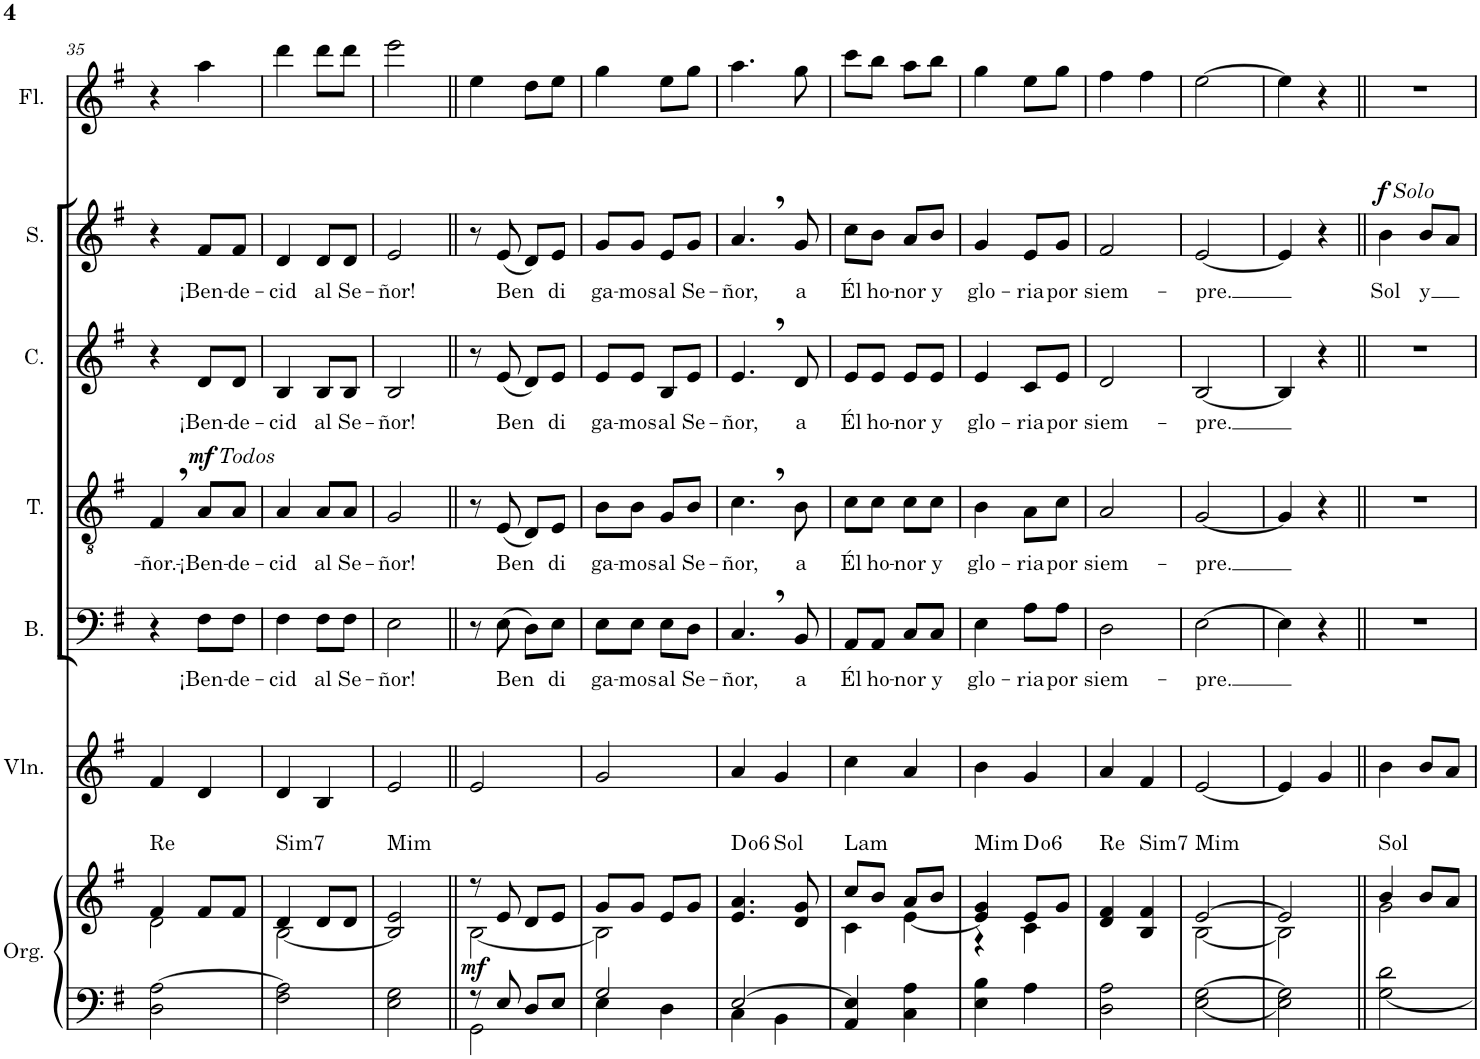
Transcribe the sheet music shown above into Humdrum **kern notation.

**kern	**kern	**dynam	**harte	**kern	**kern	**text	**kern	**text	**dynam	**kern	**text	**kern	**text	**dynam	**kern
*part7	*part7	*part7	*part7	*part6	*part5	*part5	*part4	*part4	*part4	*part3	*part3	*part2	*part2	*part2	*part1
*staff8	*staff7	*staff7/8	*	*staff6	*staff5	*staff5	*staff4	*staff4	*staff4	*staff3	*staff3	*staff2	*staff2	*staff2	*staff1
*I"Órgano	*	*	*	*I"Violín	*I"Bajo	*	*I"Tenor	*	*	*I"Contralto	*	*I"Soprano	*	*	*I"Flauta
*	*	*	*	*I'Vln.	*I'B.	*	*I'T.	*	*	*I'C.	*	*I'S.	*	*	*I'Fl.
!!LO:PB:g=z
*clefF4	*clefG2	*	*	*clefG2	*clefF4	*	*clefGv2	*	*	*clefG2	*	*clefG2	*	*	*clefG2
*k[f#]	*k[f#]	*	*	*k[f#]	*k[f#]	*	*k[f#]	*	*	*k[f#]	*	*k[f#]	*	*	*k[f#]
*M2/4	*M2/4	*	*	*M2/4	*M2/4	*	*M2/4	*	*	*M2/4	*	*M2/4	*	*	*M2/4
=35	=35	=35	=35	=35	=35	=35	=35	=35	=35	=35	=35	=35	=35	=35	=35
*	*^	*	*	*	*	*	*	*	*	*	*	*	*	*	*
!	!	!	!	!LO:H:kt=Re	!	!	!	!	!LO:LY:b	!	!	!	!	!	!	!
2D\ [2A\	4f#/	2d\	.	N	4f#/	4r	.	4F#,/	-ñor.-	.	4r	.	4r	.	.	4r
!	!	!	!	!	!	!	!	!LO:TX:a:i:t=Todos	!	!	!	!	!	!	!	!
!	!	!	!	!	!	!	!LO:LY:b	!	!LO:LY:b	!LO:DY:a	!	!LO:LY:b	!	!LO:LY:b	!	!
.	8f#/L	.	.	.	4d/	8F#\L	¡Ben-	8A/L	¡Ben-	mf	8d/L	¡Ben-	8f#/L	¡Ben-	.	4aa\
!	!	!	!	!	!	!	!LO:LY:b	!	!LO:LY:b	!	!	!LO:LY:b	!	!LO:LY:b	!	!
.	8f#/J	.	.	.	.	8F#\J	-de-	8A/J	-de-	.	8d/J	-de-	8f#/J	-de-	.	.
=36	=36	=36	=36	=36	=36	=36	=36	=36	=36	=36	=36	=36	=36	=36	=36	=36
!	!	!	!	!LO:H:kt=Sim7	!	!	!LO:LY:b	!	!LO:LY:b	!	!	!LO:LY:b	!	!LO:LY:b	!	!
2F#\ 2A\]	4d/	[2B\	.	N	4d/	4F#\	-cid	4A/	-cid	.	4B/	-cid	4d/	-cid	.	4ddd\
!	!	!	!	!	!	!	!LO:LY:b	!	!LO:LY:b	!	!	!LO:LY:b	!	!LO:LY:b	!	!
.	8d/L	.	.	.	4B/	8F#\L	al	8A/L	al	.	8B/L	al	8d/L	al	.	8ddd\L
!	!	!	!	!	!	!	!LO:LY:b	!	!LO:LY:b	!	!	!LO:LY:b	!	!LO:LY:b	!	!
.	8d/J	.	.	.	.	8F#\J	Se-	8A/J	Se-	.	8B/J	Se-	8d/J	Se-	.	8ddd\J
*	*v	*v	*	*	*	*	*	*	*	*	*	*	*	*	*	*
=37	=37	=37	=37	=37	=37	=37	=37	=37	=37	=37	=37	=37	=37	=37	=37
!	!	!	!LO:H:kt=Mim	!	!	!LO:LY:b	!	!LO:LY:b	!	!	!LO:LY:b	!	!LO:LY:b	!	!
2E\ 2G\	2B/] 2e/	.	N	2e/	2E\	-ñor!	2G/	-ñor!	.	2B/	-ñor!	2e/	-ñor!	.	2eee\
=38||	=38||	=38||	=38||	=38||	=38||	=38||	=38||	=38||	=38||	=38||	=38||	=38||	=38||	=38||	=38||
*^	*^	*	*	*	*	*	*	*	*	*	*	*	*	*	*
!	!	!	!	!LO:DY:b	!	!	!	!	!	!	!	!	!	!	!	!	!
8r	2GG\	8r	[2B\	mf	.	2e/	8r	.	8r	.	.	8r	.	8r	.	.	4ee\
!	!	!	!	!	!	!	!	!LO:LY:b	!	!LO:LY:b	!	!	!LO:LY:b	!	!LO:LY:b	!	!
8E/	.	8e/	.	.	.	.	(8E\	Ben	(8E/	Ben	.	(8e/	Ben	(8e/	Ben	.	.
8D/L	.	8d/L	.	.	.	.	8D\L)	.	8D/L)	.	.	8d/L)	.	8d/L)	.	.	8dd\L
!	!	!	!	!	!	!	!	!LO:LY:b	!	!LO:LY:b	!	!	!LO:LY:b	!	!LO:LY:b	!	!
8E/J	.	8e/J	.	.	.	.	8E\J	di	8E/J	di	.	8e/J	di	8e/J	di	.	8ee\J
=39	=39	=39	=39	=39	=39	=39	=39	=39	=39	=39	=39	=39	=39	=39	=39	=39	=39
!	!	!	!	!	!	!	!	!LO:LY:b	!	!LO:LY:b	!	!	!LO:LY:b	!	!LO:LY:b	!	!
2G/	4E\	8g/L	2B\]	.	.	2g/	8E\L	-ga-	8B\L	-ga-	.	8e/L	-ga-	8g/L	-ga-	.	4gg\
!	!	!	!	!	!	!	!	!LO:LY:b	!	!LO:LY:b	!	!	!LO:LY:b	!	!LO:LY:b	!	!
.	.	8g/J	.	.	.	.	8E\J	-mos	8B\J	-mos	.	8e/J	-mos	8g/J	-mos	.	.
!	!	!	!	!	!	!	!	!LO:LY:b	!	!LO:LY:b	!	!	!LO:LY:b	!	!LO:LY:b	!	!
.	4D\	8e/L	.	.	.	.	8E\L	al	8G/L	al	.	8B/L	al	8e/L	al	.	8ee\L
!	!	!	!	!	!	!	!	!LO:LY:b	!	!LO:LY:b	!	!	!LO:LY:b	!	!LO:LY:b	!	!
.	.	8g/J	.	.	.	.	8D\J	Se-	8B/J	Se-	.	8e/J	Se-	8g/J	Se-	.	8gg\J
*	*	*v	*v	*	*	*	*	*	*	*	*	*	*	*	*	*	*
=40	=40	=40	=40	=40	=40	=40	=40	=40	=40	=40	=40	=40	=40	=40	=40	=40
!	!	!	!	!LO:H:n=1:kt=6	!	!	!LO:LY:b	!	!LO:LY:b	!	!	!LO:LY:b	!	!LO:LY:b	!	!
!	!	!	!	!LO:H:n=2:kt=Sol	!	!	!	!	!	!	!	!	!	!	!	!
[2E/	4C\	4.e/ 4.a/	.	D:dim(6) N	4a/	4.C,/	-ñor,	4.c,\	-ñor,	.	4.e,/	-ñor,	4.a,/	-ñor,	.	4.aa\
.	4BB\	.	.	.	4g/	.	.	.	.	.	.	.	.	.	.	.
!	!	!	!	!	!	!	!LO:LY:b	!	!LO:LY:b	!	!	!LO:LY:b	!	!LO:LY:b	!	!
.	.	8d/ 8g/	.	.	.	8BB/	a	8B\	a	.	8d/	a	8g/	a	.	8gg\
*v	*v	*	*	*	*	*	*	*	*	*	*	*	*	*	*	*
=41	=41	=41	=41	=41	=41	=41	=41	=41	=41	=41	=41	=41	=41	=41	=41
*	*^	*	*	*	*	*	*	*	*	*	*	*	*	*	*
!	!	!	!	!LO:H:kt=Lam	!	!	!LO:LY:b	!	!LO:LY:b	!	!	!LO:LY:b	!	!LO:LY:b	!	!
4AA/ 4E/]	8cc/L	4c\	.	N	4cc\	8AA/L	Él	8c\L	Él	.	8e/L	Él	8cc\L	Él	.	8ccc\L
!	!	!	!	!	!	!	!LO:LY:b	!	!LO:LY:b	!	!	!LO:LY:b	!	!LO:LY:b	!	!
.	8b/J	.	.	.	.	8AA/J	ho-	8c\J	ho-	.	8e/J	ho-	8b\J	ho-	.	8bb\J
!	!	!	!	!	!	!	!LO:LY:b	!	!LO:LY:b	!	!	!LO:LY:b	!	!LO:LY:b	!	!
4C\ 4A\	8a/L	[4e\	.	.	4a/	8C/L	-nor	8c\L	-nor	.	8e/L	-nor	8a/L	-nor	.	8aa\L
!	!	!	!	!	!	!	!LO:LY:b	!	!LO:LY:b	!	!	!LO:LY:b	!	!LO:LY:b	!	!
.	8b/J	.	.	.	.	8C/J	y	8c\J	y	.	8e/J	y	8b/J	y	.	8bb\J
=42	=42	=42	=42	=42	=42	=42	=42	=42	=42	=42	=42	=42	=42	=42	=42	=42
!	!	!	!	!LO:H:kt=Mim	!	!	!LO:LY:b	!	!LO:LY:b	!	!	!LO:LY:b	!	!LO:LY:b	!	!
4E\ 4B\	4e/] 4g/	4r	.	N	4b\	4E\	glo-	4B\	glo-	.	4e/	glo-	4g/	glo-	.	4gg\
!	!	!	!	!LO:H:kt=6	!	!	!LO:LY:b	!	!LO:LY:b	!	!	!LO:LY:b	!	!LO:LY:b	!	!
4A\	8e/L	4c\	.	D:dim(6)	4g/	8A\L	-ria	8A\L	-ria	.	8c/L	-ria	8e/L	-ria	.	8ee\L
!	!	!	!	!	!	!	!LO:LY:b	!	!LO:LY:b	!	!	!LO:LY:b	!	!LO:LY:b	!	!
.	8g/J	.	.	.	.	8A\J	por	8c\J	por	.	8e/J	por	8g/J	por	.	8gg\J
*	*v	*v	*	*	*	*	*	*	*	*	*	*	*	*	*	*
=43	=43	=43	=43	=43	=43	=43	=43	=43	=43	=43	=43	=43	=43	=43	=43
!	!	!	!LO:H:kt=Re	!	!	!LO:LY:b	!	!LO:LY:b	!	!	!LO:LY:b	!	!LO:LY:b	!	!
2D\ 2A\	4d/ 4f#/	.	N	4a/	2D\	siem-	2A/	siem-	.	2d/	siem-	2f#/	siem-	.	4ff#\
!	!	!	!LO:H:kt=Sim7	!	!	!	!	!	!	!	!	!	!	!	!
.	4B/ 4f#/	.	N	4f#/	.	.	.	.	.	.	.	.	.	.	4ff#\
=44	=44	=44	=44	=44	=44	=44	=44	=44	=44	=44	=44	=44	=44	=44	=44
*	*^	*	*	*	*	*	*	*	*	*	*	*	*	*	*
!	!	!	!	!LO:H:kt=Mim	!	!	!LO:LY:b	!	!LO:LY:b	!	!	!LO:LY:b	!	!LO:LY:b	!	!
[2E\ [2G\	[2e/	[2B\	.	N	[2e/	[2E\	-pre.	[2G/	-pre.	.	[2B/	-pre.	[2e/	-pre.	.	[2ee\
=45	=45	=45	=45	=45	=45	=45	=45	=45	=45	=45	=45	=45	=45	=45	=45	=45
2E\] 2G\]	2e/]	2B\]	.	.	4e/]	4E\]	.	4G/]	.	.	4B/]	.	4e/]	.	.	4ee\]
.	.	.	.	.	4g/	4r	.	4r	.	.	4r	.	4r	.	.	4r
=46||	=46||	=46||	=46||	=46||	=46||	=46||	=46||	=46||	=46||	=46||	=46||	=46||	=46||	=46||	=46||	=46||
!	!	!	!	!	!	!	!	!	!	!	!	!	!LO:TX:a:i:t=Solo	!	!	!
!	!	!	!	!LO:H:kt=Sol	!	!	!	!	!	!	!	!	!	!LO:LY:b	!LO:DY:a	!
[2G\ 2d\	4b/	2g\	.	N	4b\	2r	.	2r	.	.	2r	.	4b\	Sol	f	2r
!	!	!	!	!	!	!	!	!	!	!	!	!	!	!LO:LY:b	!	!
.	8b/L	.	.	.	8b/L	.	.	.	.	.	.	.	8b/L	y	.	.
.	8a/J	.	.	.	8a/J	.	.	.	.	.	.	.	8a/J	.	.	.
*	*v	*v	*	*	*	*	*	*	*	*	*	*	*	*	*	*
=	=	=	=	=	=	=	=	=	=	=	=	=	=	=	=
*-	*-	*-	*-	*-	*-	*-	*-	*-	*-	*-	*-	*-	*-	*-	*-
